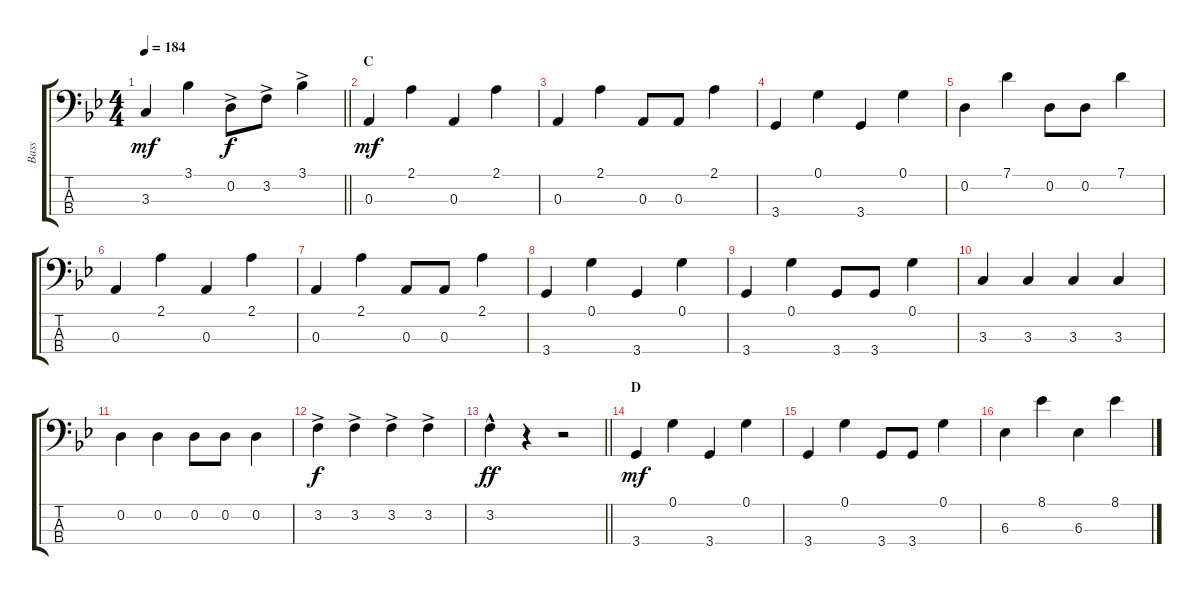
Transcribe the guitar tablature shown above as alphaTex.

\track ("Bass" "Bass") {instrument electricbassfinger}
\staff {score tabs}
\tuning (G2 D2 A1 E1) {hide}
\ts (4 4)
\tempo 184
\clef f4
\barLineRight lightlight
\ks bb
3.3.4{dy mf} 3.1.4 0.2{ac}.8{dy f} 3.2{ac}.8 3.1{ac}.4 |
\section ("" "C")
0.3.4{dy mf} 2.1.4 0.3.4 2.1.4 |
0.3.4 2.1.4 0.3.8 0.3.8 2.1.4 |
3.4.4 0.1.4 3.4.4 0.1.4 |
0.2.4 7.1.4 0.2.8 0.2.8 7.1.4 |
0.3.4 2.1.4 0.3.4 2.1.4 |
0.3.4 2.1.4 0.3.8 0.3.8 2.1.4 |
3.4.4 0.1.4 3.4.4 0.1.4 |
3.4.4 0.1.4 3.4.8 3.4.8 0.1.4 |
3.3.4 3.3.4 3.3.4 3.3.4 |
0.2.4 0.2.4 0.2.8 0.2.8 0.2.4 |
3.2{ac}.4{dy f} 3.2{ac}.4 3.2{ac}.4 3.2{ac}.4 |
\barLineRight lightlight
3.2{hac}.4{dy ff} r.4 r.2 |
\section ("" "D")
3.4.4{dy mf} 0.1.4 3.4.4 0.1.4 |
3.4.4 0.1.4 3.4.8 3.4.8 0.1.4 |
6.3.4 8.1.4 6.3.4 8.1.4
